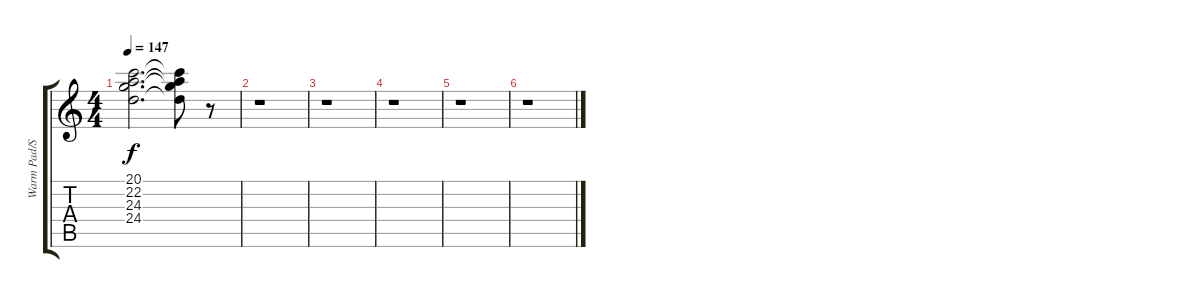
\track ("Warm Pad/Synth Brass 1/Synth Strings 2" "Warm Pad/S") {instrument pad2warm}
\staff {score tabs}
\tuning (E4 B3 G3 D3 A2 E2) {hide}
\ts (4 4)
\tempo 147
\clef g2
\ks c
(20.1{t} 22.2{t} 24.3{t} 24.4{t}).2{d dy f} (20.1{t} 22.2{t} 24.3{t} 24.4{t}).8 r.8 |
r.1 |
r.1 |
r.1 |
r.1 |
r.1
